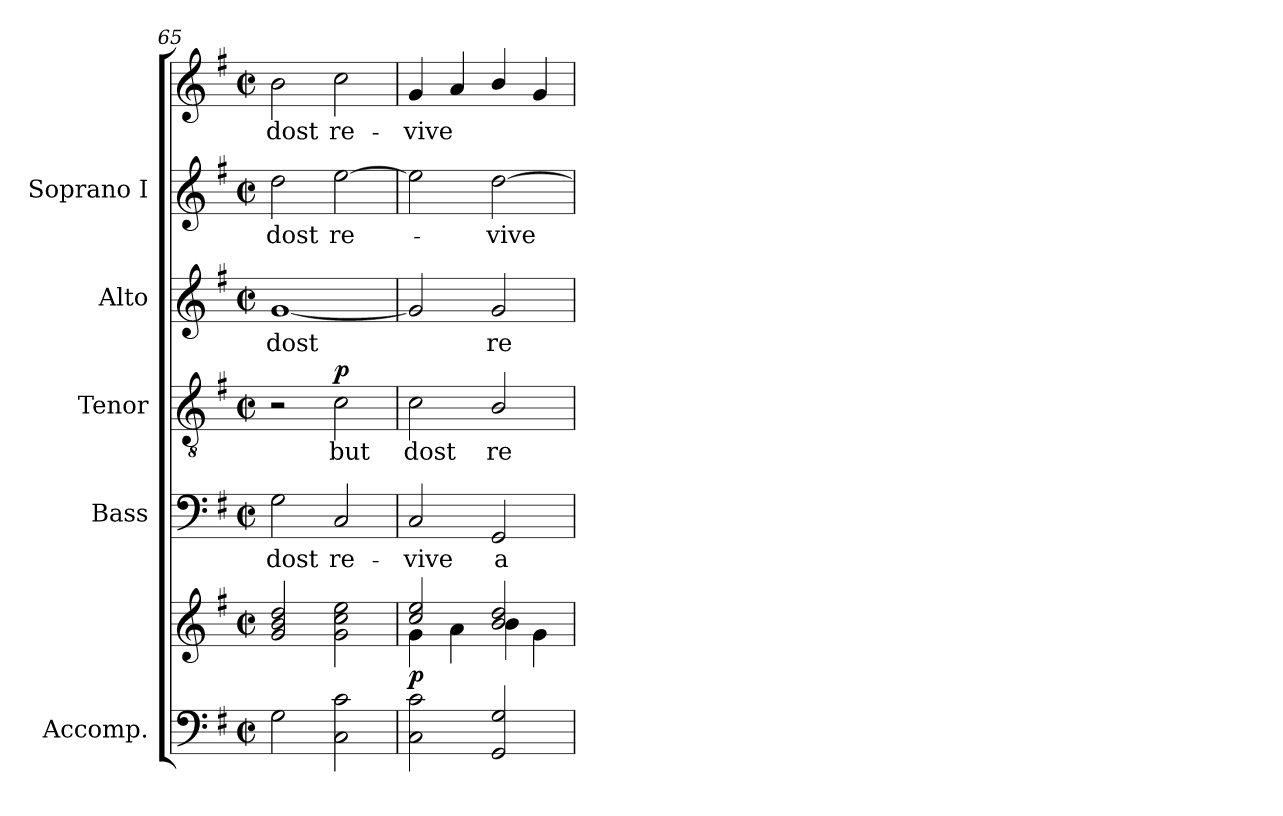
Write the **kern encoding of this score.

**kern	**kern	**dynam	**kern	**text	**kern	**text	**dynam	**kern	**text	**kern	**text	**kern	**text
*part5	*part5	*part5	*part4	*part4	*part3	*part3	*part3	*part2	*part2	*part1	*part1	*part1	*part1
*staff7	*staff6	*staff6/7	*staff5	*staff5	*staff4	*staff4	*staff4	*staff3	*staff3	*staff2	*staff2	*staff1	*staff1
*I"Accomp.	*	*	*I"Bass	*	*I"Tenor	*	*	*I"Alto	*	*I"Soprano I	*	*	*
*	*	*	*I'B	*	*I'T	*	*	*I'A	*	*I'S	*	*	*
*clefF4	*clefG2	*	*clefF4	*	*clefGv2	*	*	*clefG2	*	*clefG2	*	*clefG2	*
*k[f#]	*k[f#]	*	*k[f#]	*	*k[f#]	*	*	*k[f#]	*	*k[f#]	*	*k[f#]	*
*G:	*G:	*	*G:	*	*G:	*	*	*G:	*	*G:	*	*G:	*
*M2/2	*M2/2	*	*M2/2	*	*M2/2	*	*	*M2/2	*	*M2/2	*	*M2/2	*
*met(c|)	*met(c|)	*	*met(c|)	*	*met(c|)	*	*	*met(c|)	*	*met(c|)	*	*met(c|)	*
=65	=65	=65	=65	=65	=65	=65	=65	=65	=65	=65	=65	=65	=65
*	*^	*	*	*	*	*	*	*	*	*	*	*	*
!	!	!	!	!	!LO:LY:b	!	!	!	!	!LO:LY:b	!	!LO:LY:b	!	!LO:LY:b
2G	2g/ 2b/ 2dd/	1ryy	.	2G	dost	2r	.	.	[1g	dost	2dd	-dost	2b	dost
!	!	!	!	!	!LO:LY:b	!	!LO:LY:b	!LO:DY:b	!	!	!	!LO:LY:b	!	!LO:LY:b
2C 2c	2g\ 2cc\ 2ee\	.	.	2C	re-	2c	but	p	.	.	[2ee	re-	2cc	re-
=66	=66	=66	=66	=66	=66	=66	=66	=66	=66	=66	=66	=66	=66	=66
!	!	!	!LO:DY:b	!	!LO:LY:b	!	!LO:LY:b	!	!	!	!	!	!	!LO:LY:b
2C 2c	2cc/ 2ee/	4g\	p	2C	-vive	2c	dost	.	2g]	.	2ee]	.	4g	vive
.	.	4a\	.	.	.	.	.	.	.	.	.	.	4a	.
!	!	!	!	!	!LO:LY:b	!	!LO:LY:b	!	!	!LO:LY:b	!	!LO:LY:b	!	!
2GG 2G	2b/ 2dd/	4b\	.	2GG	a	2B/	re-	.	2g	re-	[2dd	vive	4b/	.
.	.	4g\	.	.	.	.	.	.	.	.	.	.	4g	.
*	*v	*v	*	*	*	*	*	*	*	*	*	*	*	*
=	=	=	=	=	=	=	=	=	=	=	=	=	=
*-	*-	*-	*-	*-	*-	*-	*-	*-	*-	*-	*-	*-	*-
